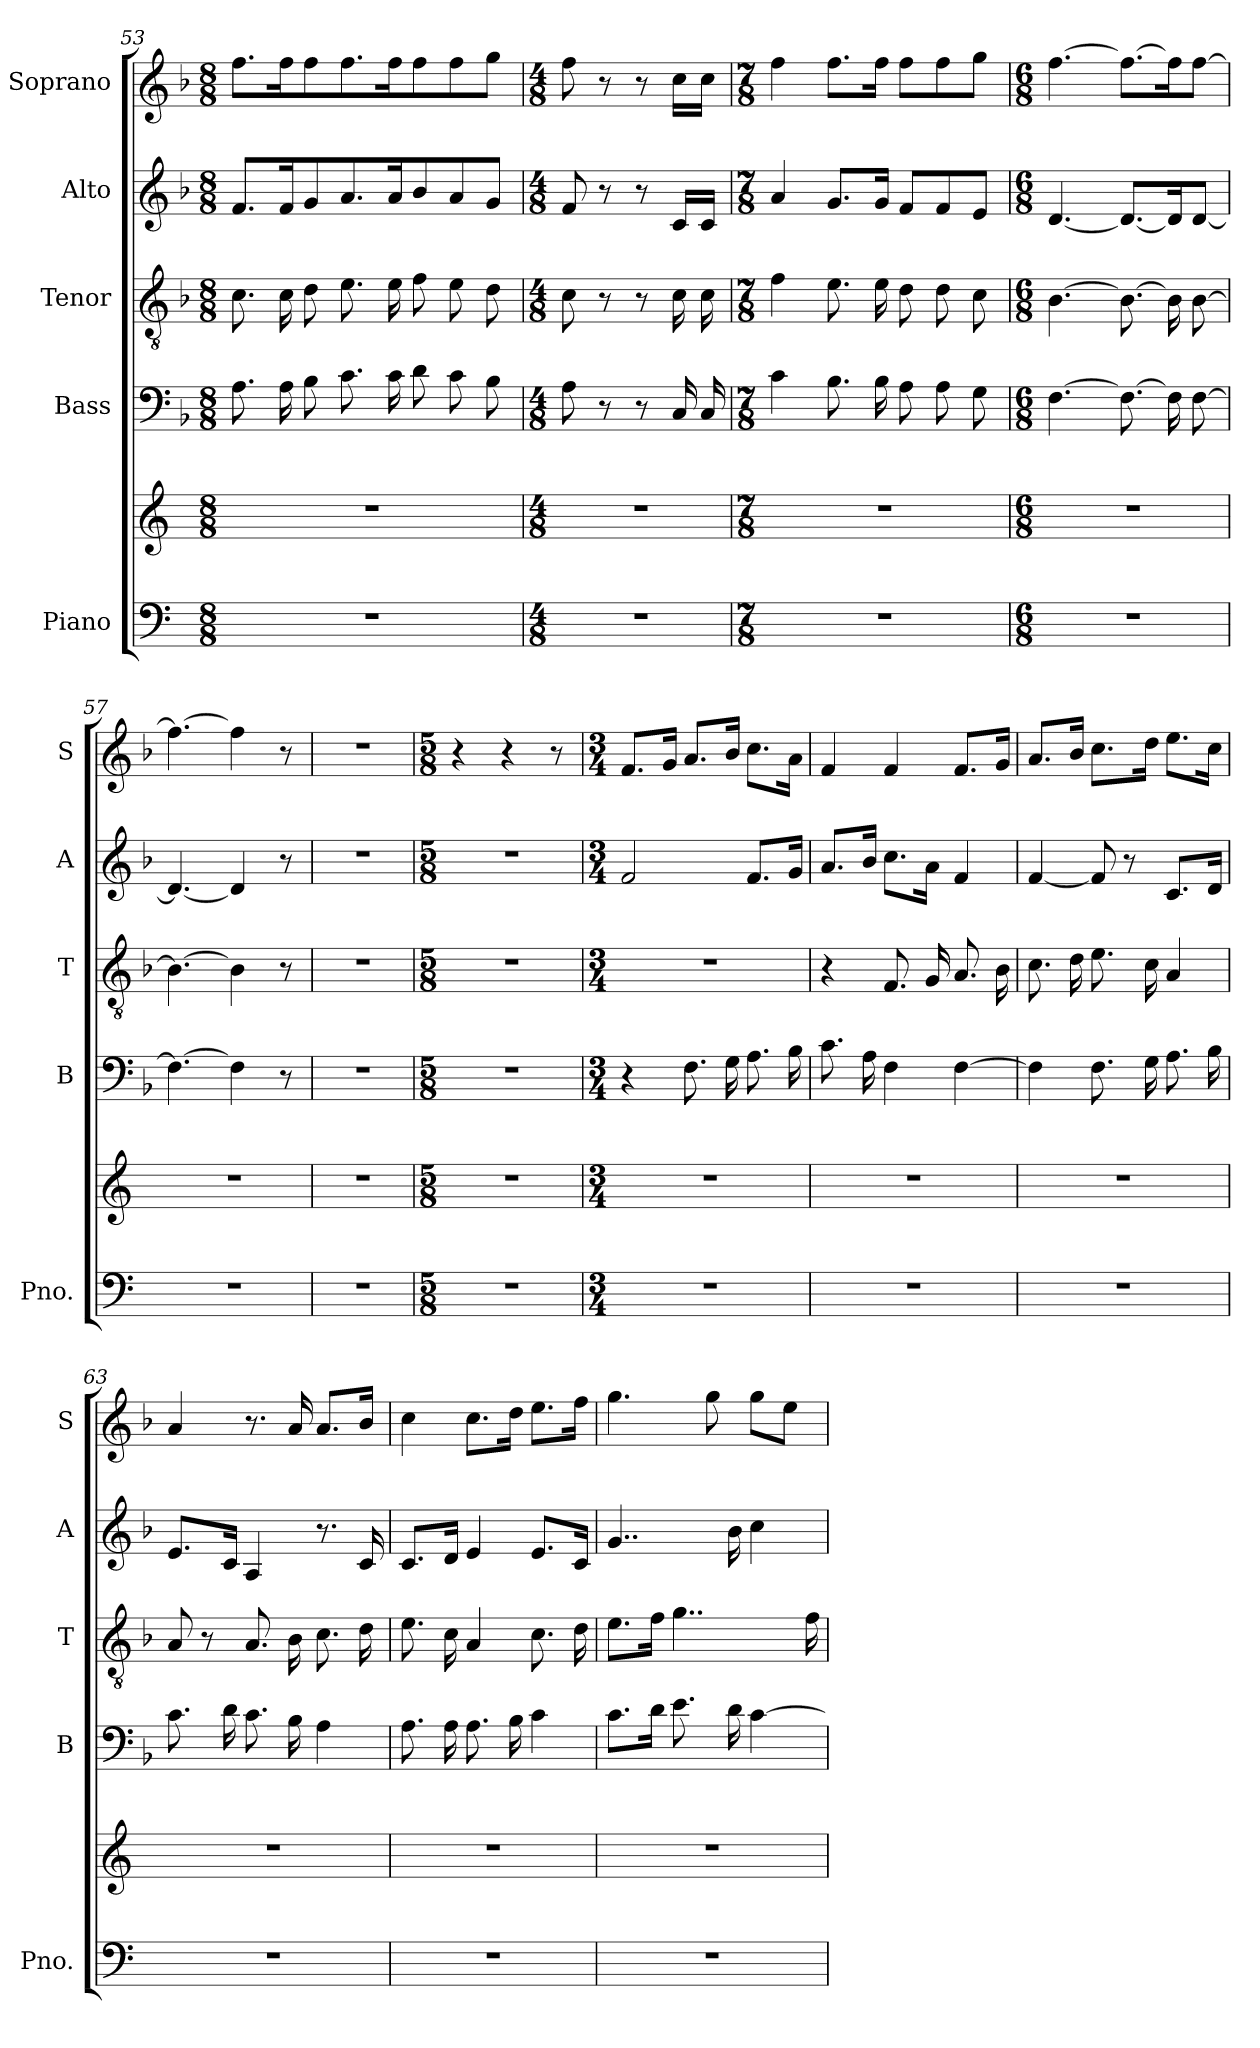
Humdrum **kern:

**kern	**kern	**kern	**kern	**kern	**kern
*part5	*part5	*part4	*part3	*part2	*part1
*staff6	*staff5	*staff4	*staff3	*staff2	*staff1
*I"Piano	*	*I"Bass	*I"Tenor	*I"Alto	*I"Soprano
*I'Pno.	*	*I'B	*I'T	*I'A	*I'S
*clefF4	*clefG2	*clefF4	*clefGv2	*clefG2	*clefG2
*k[]	*k[]	*k[b-]	*k[b-]	*k[b-]	*k[b-]
*C:	*C:	*F:	*F:	*F:	*F:
*M8/8	*M8/8	*M8/8	*M8/8	*M8/8	*M8/8
=53	=53	=53	=53	=53	=53
1r	1r	8.A\	8.c\	8.f/L	8.ff\L
.	.	16A\	16c\	16f/K	16ff\K
.	.	8B-\	8d\	8g/	8ff\
.	.	8.c\	8.e\	8.a/	8.ff\
.	.	16c\	16e\	16a/K	16ff\K
.	.	8d\	8f\	8b-/	8ff\
.	.	8c\	8e\	8a/	8ff\
.	.	8B-\	8d\	8g/J	8gg\J
=54	=54	=54	=54	=54	=54
*M4/8	*M4/8	*M4/8	*M4/8	*M4/8	*M4/8
2r	2r	8A\	8c\	8f/	8ff\
.	.	8r	8r	8r	8r
.	.	8r	8r	8r	8r
.	.	16C/	16c\	16c/LL	16cc\LL
.	.	16C/	16c\	16c/JJ	16cc\JJ
!!LO:PB:g=z
=55	=55	=55	=55	=55	=55
*M7/8	*M7/8	*M7/8	*M7/8	*M7/8	*M7/8
2..r	2..r	4c\	4f\	4a/	4ff\
.	.	8.B-\	8.e\	8.g/L	8.ff\L
.	.	16B-\	16e\	16g/Jk	16ff\Jk
.	.	8A\	8d\	8f/L	8ff\L
.	.	8A\	8d\	8f/	8ff\
.	.	8G\	8c\	8e/J	8gg\J
=56	=56	=56	=56	=56	=56
*M6/8	*M6/8	*M6/8	*M6/8	*M6/8	*M6/8
2.r	2.r	[4.F\	[4.B-\	[4.d/	[4.ff\
.	.	8.F\_	8.B-\_	8.d/L_	8.ff\L_
.	.	16F\]	16B-\]	16d/K]	16ff\K]
.	.	[8F\	[8B-\	[8d/J	[8ff\J
=57	=57	=57	=57	=57	=57
2.r	2.r	4.F\_	4.B-\_	4.d/_	4.ff\_
.	.	4F\]	4B-\]	4d/]	4ff\]
.	.	8r	8r	8r	8r
=58	=58	=58	=58	=58	=58
2.r	2.r	2.r	2.r	2.r	2.r
=59	=59	=59	=59	=59	=59
*M5/8	*M5/8	*M5/8	*M5/8	*M5/8	*M5/8
8%5r	8%5r	8%5r	8%5r	8%5r	4r
.	.	.	.	.	4r
.	.	.	.	.	8r
=60	=60	=60	=60	=60	=60
*M3/4	*M3/4	*M3/4	*M3/4	*M3/4	*M3/4
2.r	2.r	4r	2.r	2f/	8.f/L
.	.	.	.	.	16g/Jk
.	.	8.F\	.	.	8.a/L
.	.	16G\	.	.	16b-/Jk
.	.	8.A\	.	8.f/L	8.cc\L
.	.	16B-\	.	16g/Jk	16a\Jk
!!LO:LB:g=z
=61	=61	=61	=61	=61	=61
2.r	2.r	8.c\	4r	8.a/L	4f/
.	.	16A\	.	16b-/Jk	.
.	.	4F\	8.F/	8.cc\L	4f/
.	.	.	16G/	16a\Jk	.
.	.	[4F\	8.A/	4f/	8.f/L
.	.	.	16B-\	.	16g/Jk
=62	=62	=62	=62	=62	=62
2.r	2.r	4F\]	8.c\	[4f/	8.a/L
.	.	.	16d\	.	16b-/Jk
.	.	8.F\	8.e\	8f/]	8.cc\L
.	.	.	.	8r	.
.	.	16G\	16c\	.	16dd\Jk
.	.	8.A\	4A/	8.c/L	8.ee\L
.	.	16B-\	.	16d/Jk	16cc\Jk
=63	=63	=63	=63	=63	=63
2.r	2.r	8.c\	8A/	8.e/L	4a/
.	.	.	8r	.	.
.	.	16d\	.	16c/Jk	.
.	.	8.c\	8.A/	4A/	8.r
.	.	16B-\	16B-\	.	16a/
.	.	4A\	8.c\	8.r	8.a/L
.	.	.	16d\	16c/	16b-/Jk
=64	=64	=64	=64	=64	=64
2.r	2.r	8.A\	8.e\	8.c/L	4cc\
.	.	16A\	16c\	16d/Jk	.
.	.	8.A\	4A/	4e/	8.cc\L
.	.	16B-\	.	.	16dd\Jk
.	.	4c\	8.c\	8.e/L	8.ee\L
.	.	.	16d\	16c/Jk	16ff\Jk
=65	=65	=65	=65	=65	=65
2.r	2.r	8.c\L	8.e\L	4..g/	4.gg\
.	.	16d\Jk	16f\Jk	.	.
.	.	8.e\	4..g\	.	.
.	.	.	.	.	8gg\
.	.	16d\	.	16b-\	.
.	.	[4c\	.	4cc\	8gg\L
.	.	.	.	.	8ee\J
.	.	.	16f\	.	.
=	=	=	=	=	=
*-	*-	*-	*-	*-	*-
